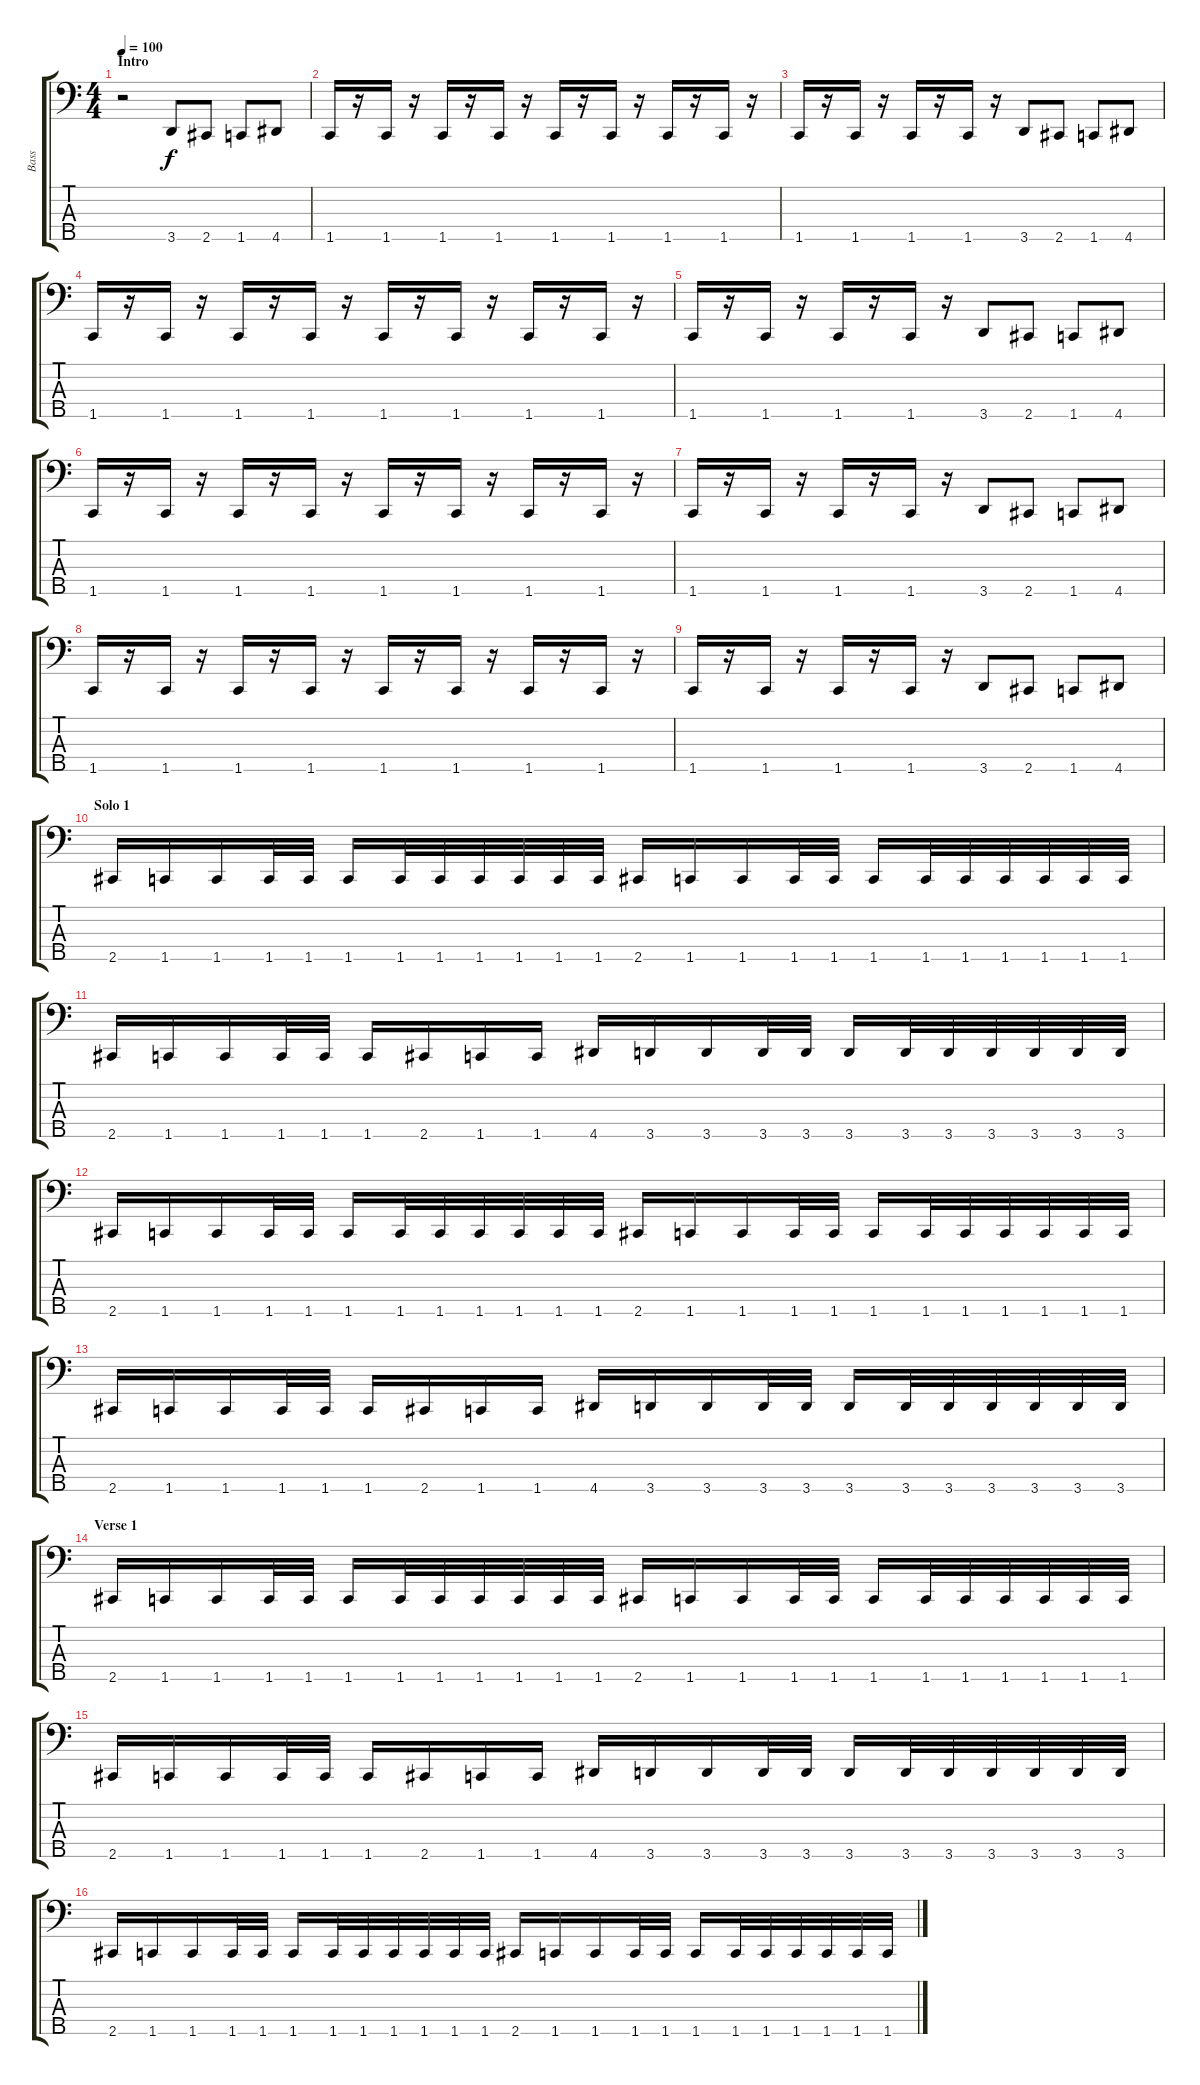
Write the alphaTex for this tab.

\track ("Bass" "Bass") {instrument electricbasspick}
\staff {score tabs}
\tuning (G2 D2 A1 E1 B0) {hide}
\ts (4 4)
\section ("" "Intro")
\tempo 100
\clef f4
\ks c
r.2{dy f instrument electricbasspick} 3.5.8 2.5.8 1.5.8 4.5.8 |
1.5.16 r.16 1.5.16 r.16 1.5.16 r.16 1.5.16 r.16 1.5.16 r.16 1.5.16 r.16 1.5.16 r.16 1.5.16 r.16 |
1.5.16 r.16 1.5.16 r.16 1.5.16 r.16 1.5.16 r.16 3.5.8 2.5.8 1.5.8 4.5.8 |
1.5.16 r.16 1.5.16 r.16 1.5.16 r.16 1.5.16 r.16 1.5.16 r.16 1.5.16 r.16 1.5.16 r.16 1.5.16 r.16 |
1.5.16 r.16 1.5.16 r.16 1.5.16 r.16 1.5.16 r.16 3.5.8 2.5.8 1.5.8 4.5.8 |
1.5.16 r.16 1.5.16 r.16 1.5.16 r.16 1.5.16 r.16 1.5.16 r.16 1.5.16 r.16 1.5.16 r.16 1.5.16 r.16 |
1.5.16 r.16 1.5.16 r.16 1.5.16 r.16 1.5.16 r.16 3.5.8 2.5.8 1.5.8 4.5.8 |
1.5.16 r.16 1.5.16 r.16 1.5.16 r.16 1.5.16 r.16 1.5.16 r.16 1.5.16 r.16 1.5.16 r.16 1.5.16 r.16 |
1.5.16 r.16 1.5.16 r.16 1.5.16 r.16 1.5.16 r.16 3.5.8 2.5.8 1.5.8 4.5.8 |
\section ("" "Solo 1")
2.5.16 1.5.16 1.5.16 1.5.32 1.5.32 1.5.16 1.5.32 1.5.32 1.5.32 1.5.32 1.5.32 1.5.32 2.5.16 1.5.16 1.5.16 1.5.32 1.5.32 1.5.16 1.5.32 1.5.32 1.5.32 1.5.32 1.5.32 1.5.32 |
2.5.16 1.5.16 1.5.16 1.5.32 1.5.32 1.5.16 2.5.16 1.5.16 1.5.16 4.5.16 3.5.16 3.5.16 3.5.32 3.5.32 3.5.16 3.5.32 3.5.32 3.5.32 3.5.32 3.5.32 3.5.32 |
2.5.16 1.5.16 1.5.16 1.5.32 1.5.32 1.5.16 1.5.32 1.5.32 1.5.32 1.5.32 1.5.32 1.5.32 2.5.16 1.5.16 1.5.16 1.5.32 1.5.32 1.5.16 1.5.32 1.5.32 1.5.32 1.5.32 1.5.32 1.5.32 |
2.5.16 1.5.16 1.5.16 1.5.32 1.5.32 1.5.16 2.5.16 1.5.16 1.5.16 4.5.16 3.5.16 3.5.16 3.5.32 3.5.32 3.5.16 3.5.32 3.5.32 3.5.32 3.5.32 3.5.32 3.5.32 |
\section ("" "Verse 1")
2.5.16 1.5.16 1.5.16 1.5.32 1.5.32 1.5.16 1.5.32 1.5.32 1.5.32 1.5.32 1.5.32 1.5.32 2.5.16 1.5.16 1.5.16 1.5.32 1.5.32 1.5.16 1.5.32 1.5.32 1.5.32 1.5.32 1.5.32 1.5.32 |
2.5.16 1.5.16 1.5.16 1.5.32 1.5.32 1.5.16 2.5.16 1.5.16 1.5.16 4.5.16 3.5.16 3.5.16 3.5.32 3.5.32 3.5.16 3.5.32 3.5.32 3.5.32 3.5.32 3.5.32 3.5.32 |
2.5.16 1.5.16 1.5.16 1.5.32 1.5.32 1.5.16 1.5.32 1.5.32 1.5.32 1.5.32 1.5.32 1.5.32 2.5.16 1.5.16 1.5.16 1.5.32 1.5.32 1.5.16 1.5.32 1.5.32 1.5.32 1.5.32 1.5.32 1.5.32
